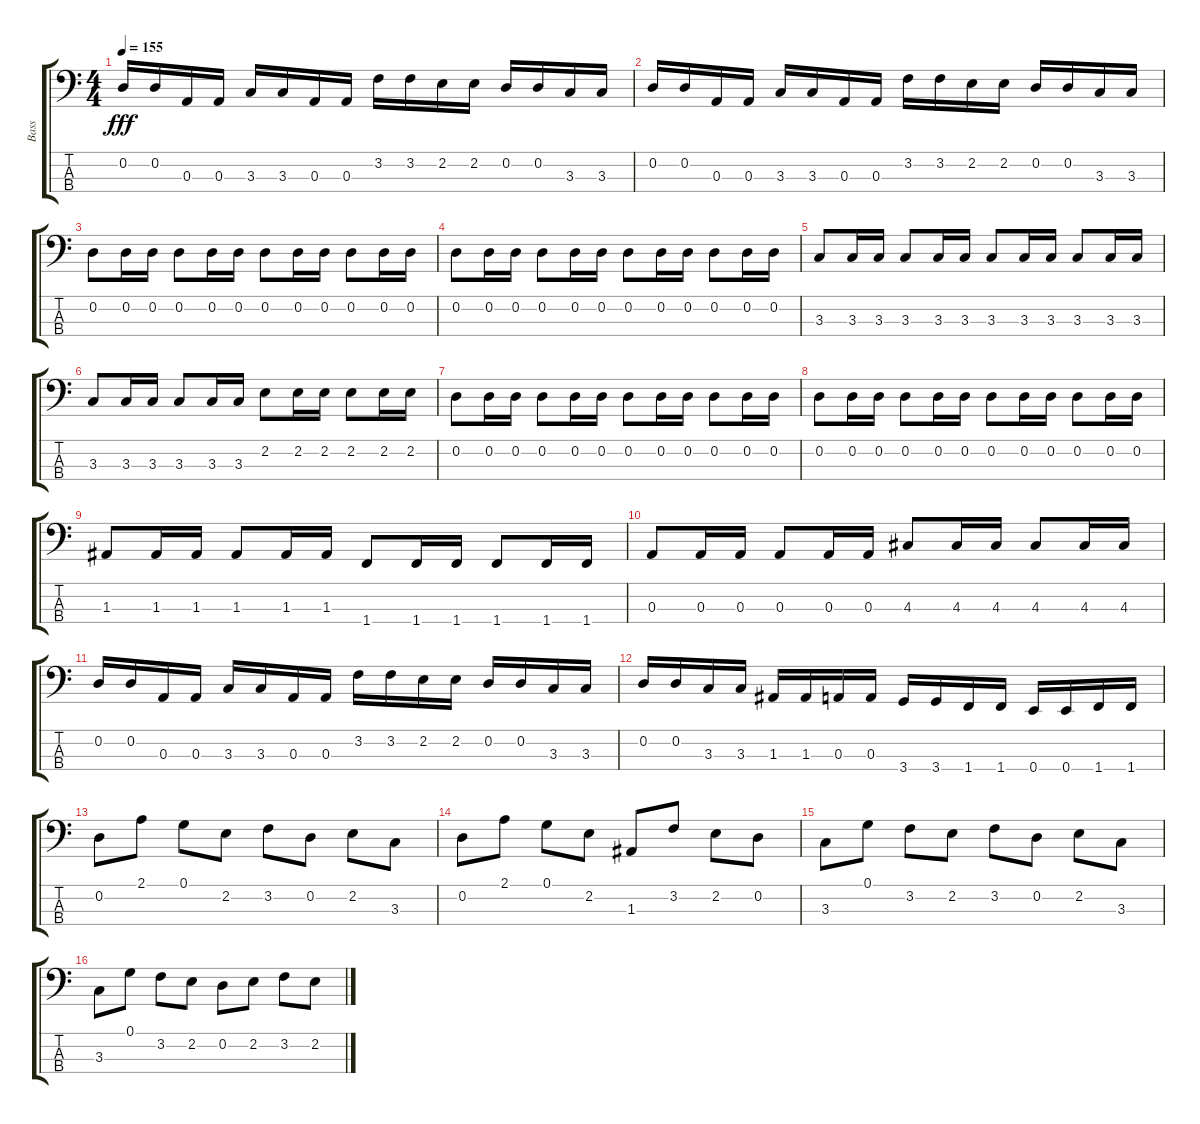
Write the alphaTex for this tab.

\track ("Bass" "Bass") {instrument electricbassfinger}
\staff {score tabs}
\tuning (G2 D2 A1 E1) {hide}
\ts (4 4)
\tempo 155
\clef f4
\ks c
0.2.16{dy fff} 0.2.16 0.3.16 0.3.16 3.3.16 3.3.16 0.3.16 0.3.16 3.2.16 3.2.16 2.2.16 2.2.16 0.2.16 0.2.16 3.3.16 3.3.16 |
0.2.16 0.2.16 0.3.16 0.3.16 3.3.16 3.3.16 0.3.16 0.3.16 3.2.16 3.2.16 2.2.16 2.2.16 0.2.16 0.2.16 3.3.16 3.3.16 |
0.2.8 0.2.16 0.2.16 0.2.8 0.2.16 0.2.16 0.2.8 0.2.16 0.2.16 0.2.8 0.2.16 0.2.16 |
0.2.8 0.2.16 0.2.16 0.2.8 0.2.16 0.2.16 0.2.8 0.2.16 0.2.16 0.2.8 0.2.16 0.2.16 |
3.3.8 3.3.16 3.3.16 3.3.8 3.3.16 3.3.16 3.3.8 3.3.16 3.3.16 3.3.8 3.3.16 3.3.16 |
3.3.8 3.3.16 3.3.16 3.3.8 3.3.16 3.3.16 2.2.8 2.2.16 2.2.16 2.2.8 2.2.16 2.2.16 |
0.2.8 0.2.16 0.2.16 0.2.8 0.2.16 0.2.16 0.2.8 0.2.16 0.2.16 0.2.8 0.2.16 0.2.16 |
0.2.8 0.2.16 0.2.16 0.2.8 0.2.16 0.2.16 0.2.8 0.2.16 0.2.16 0.2.8 0.2.16 0.2.16 |
1.3.8 1.3.16 1.3.16 1.3.8 1.3.16 1.3.16 1.4.8 1.4.16 1.4.16 1.4.8 1.4.16 1.4.16 |
0.3.8 0.3.16 0.3.16 0.3.8 0.3.16 0.3.16 4.3.8 4.3.16 4.3.16 4.3.8 4.3.16 4.3.16 |
0.2.16 0.2.16 0.3.16 0.3.16 3.3.16 3.3.16 0.3.16 0.3.16 3.2.16 3.2.16 2.2.16 2.2.16 0.2.16 0.2.16 3.3.16 3.3.16 |
0.2.16 0.2.16 3.3.16 3.3.16 1.3.16 1.3.16 0.3.16 0.3.16 3.4.16 3.4.16 1.4.16 1.4.16 0.4.16 0.4.16 1.4.16 1.4.16 |
0.2.8 2.1.8 0.1.8 2.2.8 3.2.8 0.2.8 2.2.8 3.3.8 |
0.2.8 2.1.8 0.1.8 2.2.8 1.3.8 3.2.8 2.2.8 0.2.8 |
3.3.8 0.1.8 3.2.8 2.2.8 3.2.8 0.2.8 2.2.8 3.3.8 |
3.3.8 0.1.8 3.2.8 2.2.8 0.2.8 2.2.8 3.2.8 2.2.8
